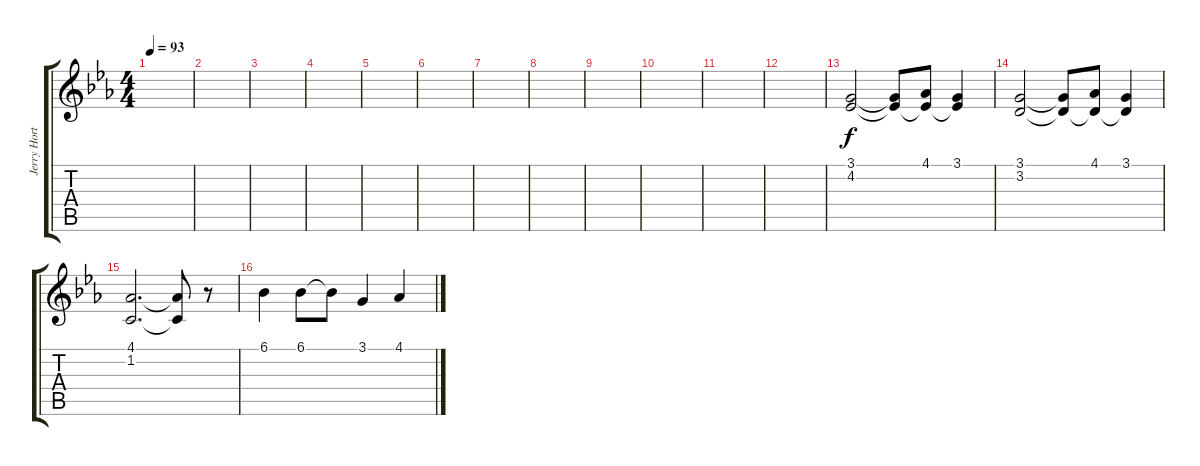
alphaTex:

\track ("Jerry Horton (Vocal)" "Jerry Hort") {instrument choiraahs}
\staff {score tabs}
\tuning (E4 B3 G3 D3 A2 E2) {hide}
\ts (4 4)
\tempo 93
\clef g2
\ks cminor
|
|
|
|
|
|
|
|
|
|
|
|
(3.1 4.2).2 (3.1{t} 4.2{t}).8 (4.1 4.2{t}).8 (3.1 4.2{t}).4 |
(3.1 3.2).2 (3.1{t} 3.2{t}).8 (4.1 3.2{t}).8 (3.1 3.2{t}).4 |
(4.1 1.2).2{d} (4.1{t} 1.2{t}).8 r.8 |
6.1.4 6.1.8 6.1{t}.8 3.1.4 4.1.4
